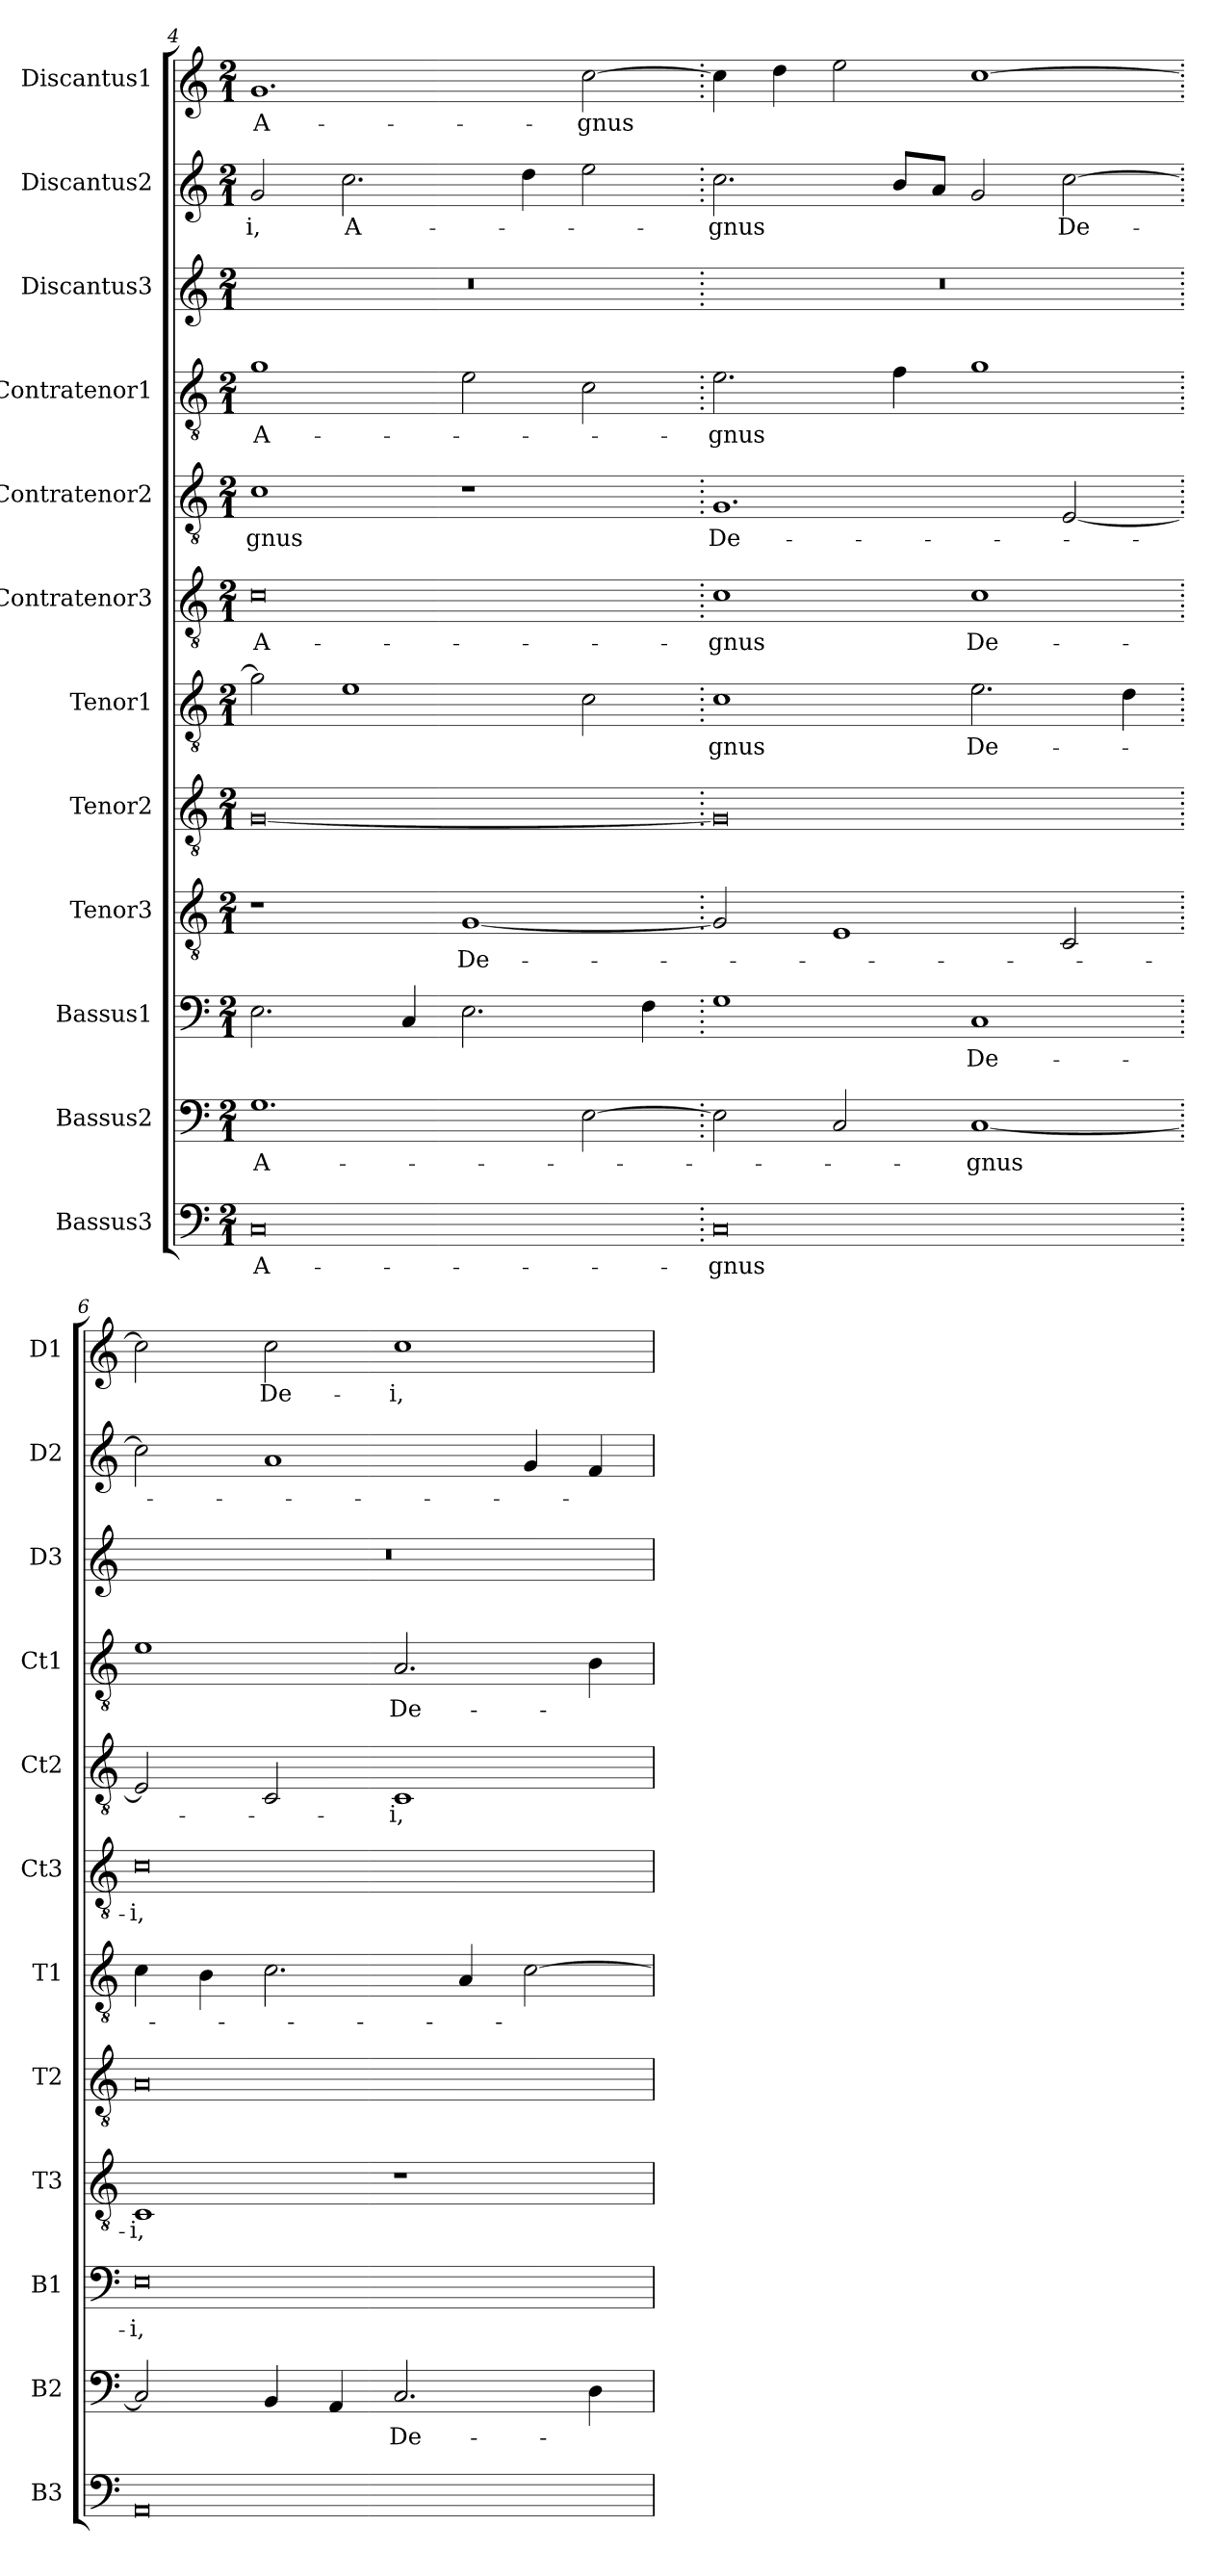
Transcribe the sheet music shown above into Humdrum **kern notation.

**kern	**text	**kern	**text	**kern	**text	**kern	**text	**kern	**kern	**text	**kern	**text	**kern	**text	**kern	**text	**kern	**kern	**text	**kern	**text
*part12	*part12	*part11	*part11	*part10	*part10	*part9	*part9	*part8	*part7	*part7	*part6	*part6	*part5	*part5	*part4	*part4	*part3	*part2	*part2	*part1	*part1
*staff12	*staff12	*staff11	*staff11	*staff10	*staff10	*staff9	*staff9	*staff8	*staff7	*staff7	*staff6	*staff6	*staff5	*staff5	*staff4	*staff4	*staff3	*staff2	*staff2	*staff1	*staff1
*I"Bassus3	*	*I"Bassus2	*	*I"Bassus1	*	*I"Tenor3	*	*I"Tenor2	*I"Tenor1	*	*I"Contratenor3	*	*I"Contratenor2	*	*I"Contratenor1	*	*I"Discantus3	*I"Discantus2	*	*I"Discantus1	*
*I'B3	*	*I'B2	*	*I'B1	*	*I'T3	*	*I'T2	*I'T1	*	*I'Ct3	*	*I'Ct2	*	*I'Ct1	*	*I'D3	*I'D2	*	*I'D1	*
*clefF4	*	*clefF4	*	*clefF4	*	*clefGv2	*	*clefGv2	*clefGv2	*	*clefGv2	*	*clefGv2	*	*clefGv2	*	*clefG2	*clefG2	*	*clefG2	*
*k[]	*	*k[]	*	*k[]	*	*k[]	*	*k[]	*k[]	*	*k[]	*	*k[]	*	*k[]	*	*k[]	*k[]	*	*k[]	*
*M2/1	*	*M2/1	*	*M2/1	*	*M2/1	*	*M2/1	*M2/1	*	*M2/1	*	*M2/1	*	*M2/1	*	*M2/1	*M2/1	*	*M2/1	*
=4	=4	=4	=4	=4	=4	=4	=4	=4	=4	=4	=4	=4	=4	=4	=4	=4	=4	=4	=4	=4	=4
0C/	A-	1.G\	A-	2.E\	.	1r	.	[0G/	2g\]	.	0c\	A-	1c\	-gnus	1g\	A-	0r	2g/	-i,	1.g/	A-
.	.	.	.	.	.	.	.	.	1e\	.	.	.	.	.	.	.	.	2.cc\	A-	.	.
.	.	.	.	4C/	.	.	.	.	.	.	.	.	.	.	.	.	.	.	.	.	.
.	.	.	.	2.E\	.	[1G/	De-	.	.	.	.	.	1r	.	2e\	.	.	.	.	.	.
.	.	.	.	.	.	.	.	.	.	.	.	.	.	.	.	.	.	4dd\	.	.	.
.	.	[2E\	.	.	.	.	.	.	2c\	.	.	.	.	.	2c\	.	.	2ee\	.	[2cc\	-gnus
.	.	.	.	4F\	.	.	.	.	.	.	.	.	.	.	.	.	.	.	.	.	.
=5.	=5.	=5.	=5.	=5.	=5.	=5.	=5.	=5.	=5.	=5.	=5.	=5.	=5.	=5.	=5.	=5.	=5.	=5.	=5.	=5.	=5.
0C/	-gnus	2E\]	.	1G\	.	2G/]	.	0G/]	1c\	-gnus	1c\	-gnus	1.G/	De-	2.e\	-gnus	0r	2.cc\	-gnus	4cc\]	.
.	.	.	.	.	.	.	.	.	.	.	.	.	.	.	.	.	.	.	.	4dd\	.
.	.	2C/	.	.	.	1E/	.	.	.	.	.	.	.	.	.	.	.	.	.	2ee\	.
.	.	.	.	.	.	.	.	.	.	.	.	.	.	.	4f\	.	.	8b/L	.	.	.
.	.	.	.	.	.	.	.	.	.	.	.	.	.	.	.	.	.	8a/J	.	.	.
.	.	[1C/	-gnus	1C/	De-	.	.	.	2.e\	De-	1c\	De-	.	.	1g\	.	.	2g/	.	[1cc\	.
.	.	.	.	.	.	2C/	.	.	.	.	.	.	[2E/	.	.	.	.	[2cc\	De-	.	.
.	.	.	.	.	.	.	.	.	4d\	.	.	.	.	.	.	.	.	.	.	.	.
=6.	=6.	=6.	=6.	=6.	=6.	=6.	=6.	=6.	=6.	=6.	=6.	=6.	=6.	=6.	=6.	=6.	=6.	=6.	=6.	=6.	=6.
0AA/	.	2C/]	.	0E\	-i,	1C/	-i,	0A/	4c\	.	0c\	-i,	2E/]	.	1e\	.	0r	2cc\]	.	2cc\]	.
.	.	.	.	.	.	.	.	.	4B\	.	.	.	.	.	.	.	.	.	.	.	.
.	.	4BB/	.	.	.	.	.	.	2.c\	.	.	.	2C/	.	.	.	.	1a/	.	2cc\	De-
.	.	4AA/	.	.	.	.	.	.	.	.	.	.	.	.	.	.	.	.	.	.	.
.	.	2.C/	De-	.	.	1r	.	.	.	.	.	.	1C/	-i,	2.A/	De-	.	.	.	1cc\	-i,
.	.	.	.	.	.	.	.	.	4A/	.	.	.	.	.	.	.	.	.	.	.	.
.	.	.	.	.	.	.	.	.	[2c\	.	.	.	.	.	.	.	.	4g/	.	.	.
.	.	4D\	.	.	.	.	.	.	.	.	.	.	.	.	4B\	.	.	4f/	.	.	.
=	=	=	=	=	=	=	=	=	=	=	=	=	=	=	=	=	=	=	=	=	=
*-	*-	*-	*-	*-	*-	*-	*-	*-	*-	*-	*-	*-	*-	*-	*-	*-	*-	*-	*-	*-	*-
